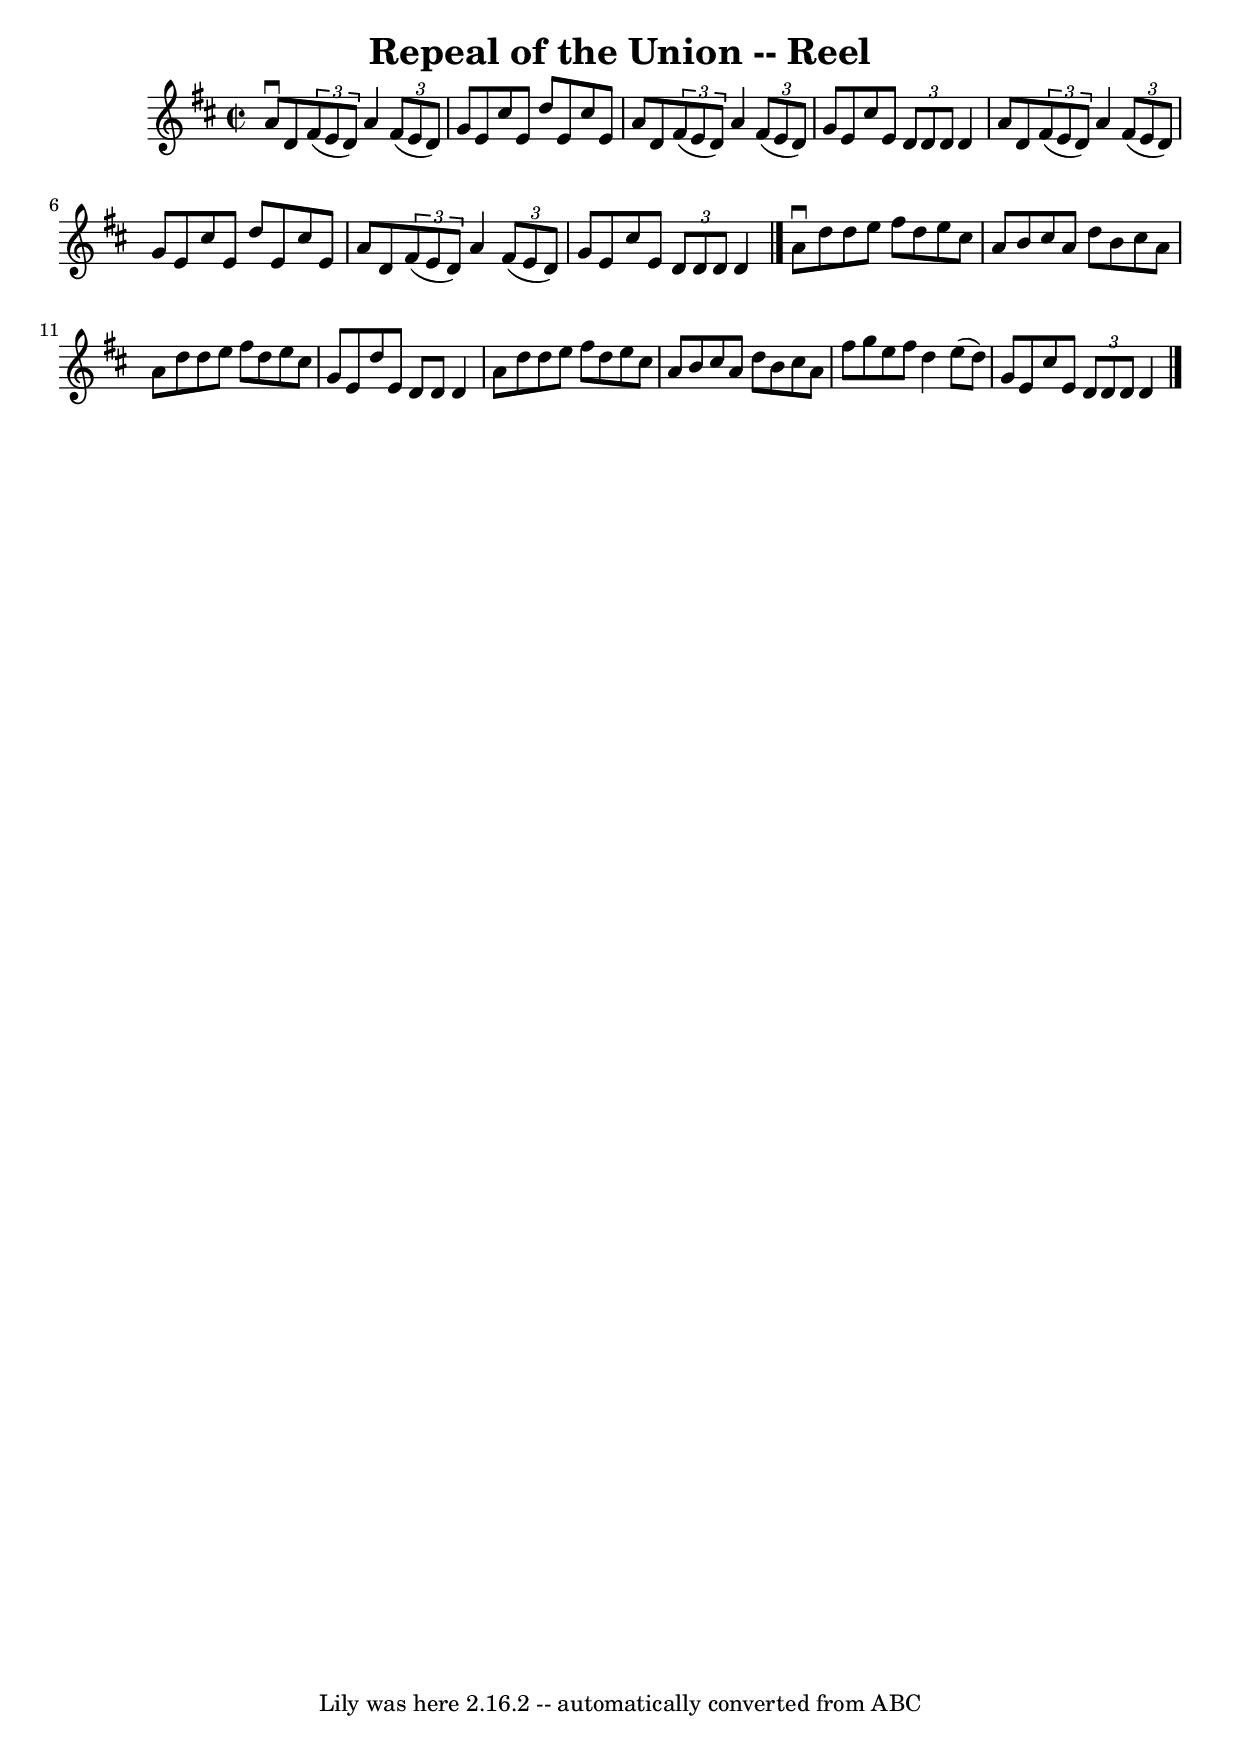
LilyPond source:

\version "2.7.40"
\include "Mammoth.ily"
\header {
	%% book = "Ryan's Mammoth Collection"
	crossRefNumber = "1"
	footnotes = "\\\\388"
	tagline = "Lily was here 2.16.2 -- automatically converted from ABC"
	title = "Repeal of the Union -- Reel"
}
voicedefault =  {


\override Staff.TimeSignature #'style = #'C
 \time 2/2 
\key d \major a'8^\downbow d'8    \times 2/3 { fis'8 (e'8  
 d'8) } a'4    \times 2/3 { fis'8 (e'8 d'8) }   |
 g'8 
 e'8 cis''8 e'8 d''8 e'8 cis''8 e'8    |
 a'8    
d'8    \times 2/3 { fis'8 (e'8 d'8) } a'4    \times 2/3 { fis'8 
(e'8 d'8) }   |
 g'8 e'8 cis''8 e'8    \times 2/3 {   
d'8 d'8 d'8  } d'4    |
 a'8 d'8    \times 2/3 { fis'8 (
 e'8 d'8) } a'4    \times 2/3 { fis'8 (e'8 d'8) }   
|
 g'8 e'8 cis''8 e'8 d''8 e'8 cis''8 e'8    
|
 a'8 d'8    \times 2/3 { fis'8 (e'8 d'8) } a'4    
\times 2/3 { fis'8 (e'8 d'8) }   |
 g'8 e'8 cis''8    
e'8    \times 2/3 { d'8 d'8 d'8  } d'4    \bar "|." a'8^\downbow 
 d''8 d''8 e''8 fis''8 d''8 e''8 cis''8    |
 a'8    
b'8 cis''8 a'8 d''8 b'8 cis''8 a'8    |
 a'8 d''8  
 d''8 e''8 fis''8 d''8 e''8 cis''8    |
 g'8 e'8    
d''8 e'8 d'8 d'8 d'4    |
 a'8 d''8 d''8 e''8    
fis''8 d''8 e''8 cis''8    |
 a'8 b'8 cis''8 a'8    
d''8 b'8 cis''8 a'8    |
 fis''8 g''8 e''8 fis''8    
d''4 e''8 (d''8)   |
 g'8 e'8 cis''8 e'8    
\times 2/3 { d'8 d'8 d'8  } d'4    \bar "|."   
}

\score{
    <<

	\context Staff="default"
	{
	    \voicedefault 
	}

    >>
	\layout {
	}
	\midi {}
}
